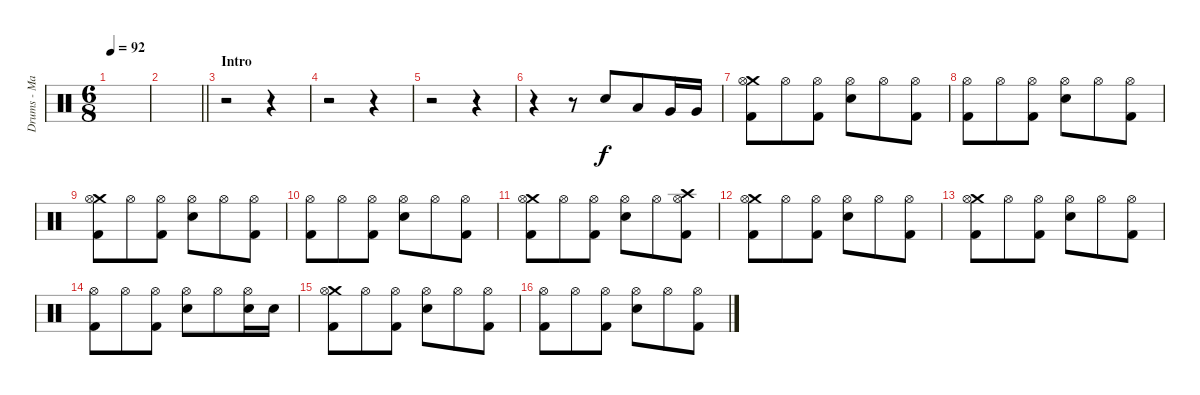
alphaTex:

\track ("Drums - Martin Mendez" "Drums - Ma") {instrument percussion}
\staff {score}
\articulation defaults
\ts (6 8)
\tempo 92
\clef neutral
\ks c
|
\barLineRight lightlight
|
\section ("" "Intro")
r.2 r.4 |
r.2 r.4 |
r.2 r.4 |
r.4 r.8 "Snare (hit) 2".8 "Low Tom (hit)".8 "Very Low Tom (hit)".16 "Very Low Tom (hit)".16 |
("Crash medium (hit)" "Hi-Hat (open)" "Kick (hit) 2").8 "Hi-Hat (open)".8 ("Hi-Hat (open)" "Kick (hit) 2").8 ("Hi-Hat (open)" "Snare (hit) 2").8 "Hi-Hat (open)".8 ("Hi-Hat (open)" "Kick (hit) 2").8 |
("Hi-Hat (open)" "Kick (hit) 2").8 "Hi-Hat (open)".8 ("Hi-Hat (open)" "Kick (hit) 2").8 ("Hi-Hat (open)" "Snare (hit) 2").8 "Hi-Hat (open)".8 ("Hi-Hat (open)" "Kick (hit) 2").8 |
("Crash medium (hit)" "Hi-Hat (open)" "Kick (hit) 2").8 "Hi-Hat (open)".8 ("Hi-Hat (open)" "Kick (hit) 2").8 ("Hi-Hat (open)" "Snare (hit) 2").8 "Hi-Hat (open)".8 ("Hi-Hat (open)" "Kick (hit) 2").8 |
("Hi-Hat (open)" "Kick (hit) 2").8 "Hi-Hat (open)".8 ("Hi-Hat (open)" "Kick (hit) 2").8 ("Hi-Hat (open)" "Snare (hit) 2").8 "Hi-Hat (open)".8 ("Hi-Hat (open)" "Kick (hit) 2").8 |
("Crash medium (hit)" "Hi-Hat (open)" "Kick (hit) 2").8 "Hi-Hat (open)".8 ("Hi-Hat (open)" "Kick (hit) 2").8 ("Hi-Hat (open)" "Snare (hit) 2").8 "Hi-Hat (open)".8 ("Crash high (hit)" "Hi-Hat (open)" "Kick (hit) 2").8 |
("Crash medium (hit)" "Hi-Hat (open)" "Kick (hit) 2").8 "Hi-Hat (open)".8 ("Hi-Hat (open)" "Kick (hit) 2").8 ("Hi-Hat (open)" "Snare (hit) 2").8 "Hi-Hat (open)".8 ("Hi-Hat (open)" "Kick (hit) 2").8 |
("Crash medium (hit)" "Hi-Hat (open)" "Kick (hit) 2").8 "Hi-Hat (open)".8 ("Hi-Hat (open)" "Kick (hit) 2").8 ("Hi-Hat (open)" "Snare (hit) 2").8 "Hi-Hat (open)".8 ("Hi-Hat (open)" "Kick (hit) 2").8 |
("Hi-Hat (open)" "Kick (hit) 2").8 "Hi-Hat (open)".8 ("Hi-Hat (open)" "Kick (hit) 2").8 ("Hi-Hat (open)" "Snare (hit) 2").8 "Hi-Hat (open)".8 ("Hi-Hat (open)" "Snare (hit) 2").16 "Snare (hit) 2".16 |
("Crash medium (hit)" "Hi-Hat (open)" "Kick (hit) 2").8 "Hi-Hat (open)".8 ("Hi-Hat (open)" "Kick (hit) 2").8 ("Hi-Hat (open)" "Snare (hit) 2").8 "Hi-Hat (open)".8 ("Hi-Hat (open)" "Kick (hit) 2").8 |
("Hi-Hat (open)" "Kick (hit) 2").8 "Hi-Hat (open)".8 ("Hi-Hat (open)" "Kick (hit) 2").8 ("Hi-Hat (open)" "Snare (hit) 2").8 "Hi-Hat (open)".8 ("Hi-Hat (open)" "Kick (hit) 2").8
